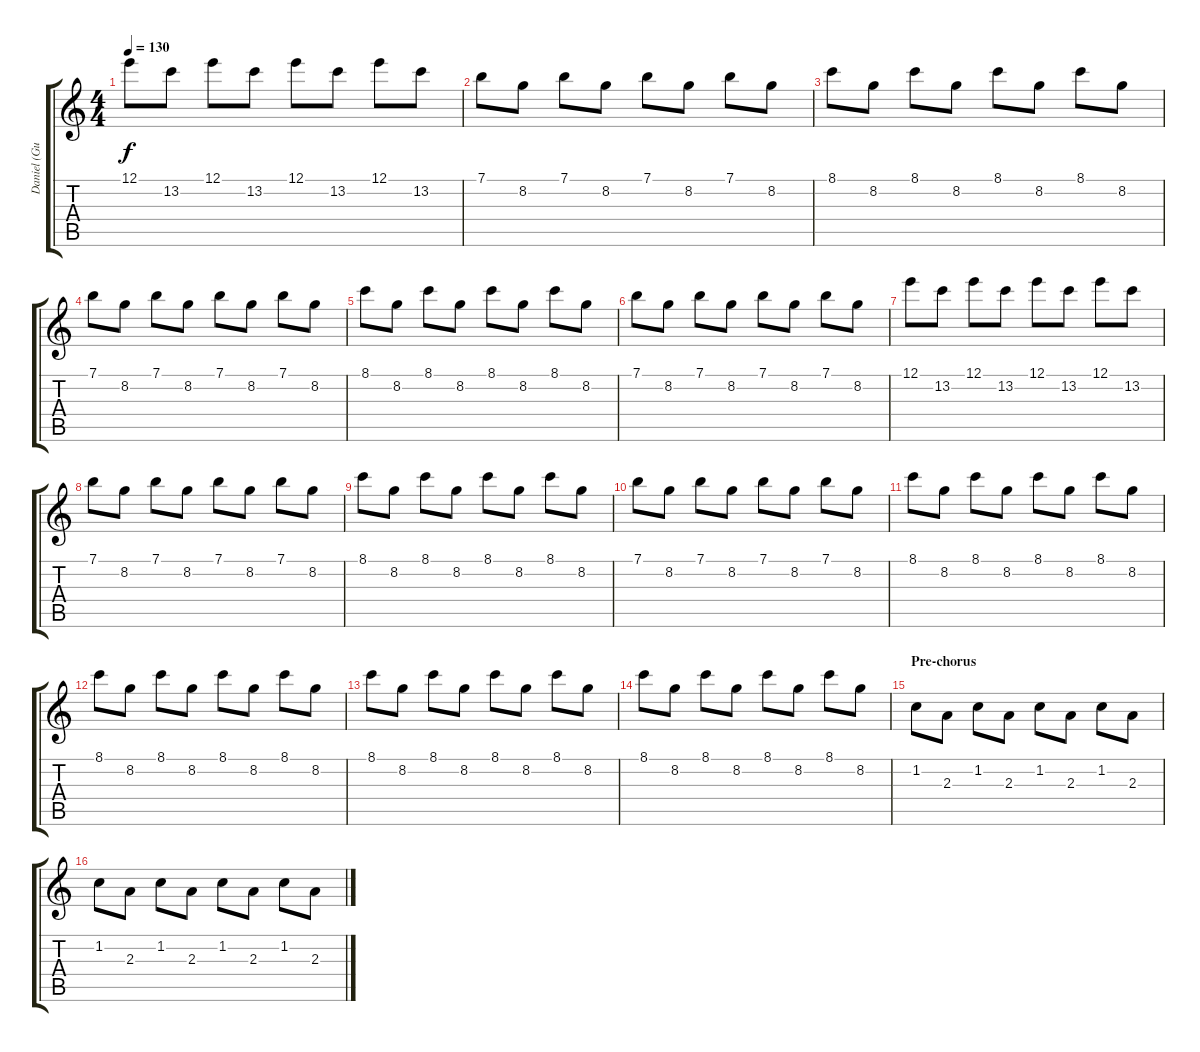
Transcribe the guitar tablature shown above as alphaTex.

\track ("Daniel (Guitar)" "Daniel (Gu") {instrument overdrivenguitar}
\staff {score tabs}
\tuning (E4 B3 G3 D3 A2 E2) {hide}
\ts (4 4)
\tempo 130
\clef g2
\ks c
12.1.8{dy f} 13.2.8 12.1.8 13.2.8 12.1.8 13.2.8 12.1.8 13.2.8 |
7.1.8 8.2.8 7.1.8 8.2.8 7.1.8 8.2.8 7.1.8 8.2.8 |
8.1.8 8.2.8 8.1.8 8.2.8 8.1.8 8.2.8 8.1.8 8.2.8 |
7.1.8 8.2.8 7.1.8 8.2.8 7.1.8 8.2.8 7.1.8 8.2.8 |
8.1.8 8.2.8 8.1.8 8.2.8 8.1.8 8.2.8 8.1.8 8.2.8 |
7.1.8 8.2.8 7.1.8 8.2.8 7.1.8 8.2.8 7.1.8 8.2.8 |
12.1.8 13.2.8 12.1.8 13.2.8 12.1.8 13.2.8 12.1.8 13.2.8 |
7.1.8 8.2.8 7.1.8 8.2.8 7.1.8 8.2.8 7.1.8 8.2.8 |
8.1.8 8.2.8 8.1.8 8.2.8 8.1.8 8.2.8 8.1.8 8.2.8 |
7.1.8 8.2.8 7.1.8 8.2.8 7.1.8 8.2.8 7.1.8 8.2.8 |
8.1.8 8.2.8 8.1.8 8.2.8 8.1.8 8.2.8 8.1.8 8.2.8 |
8.1.8 8.2.8 8.1.8 8.2.8 8.1.8 8.2.8 8.1.8 8.2.8 |
8.1.8 8.2.8 8.1.8 8.2.8 8.1.8 8.2.8 8.1.8 8.2.8 |
8.1.8 8.2.8 8.1.8 8.2.8 8.1.8 8.2.8 8.1.8 8.2.8 |
\section ("" "Pre-chorus")
1.2.8 2.3.8 1.2.8 2.3.8 1.2.8 2.3.8 1.2.8 2.3.8 |
1.2.8 2.3.8 1.2.8 2.3.8 1.2.8 2.3.8 1.2.8 2.3.8
